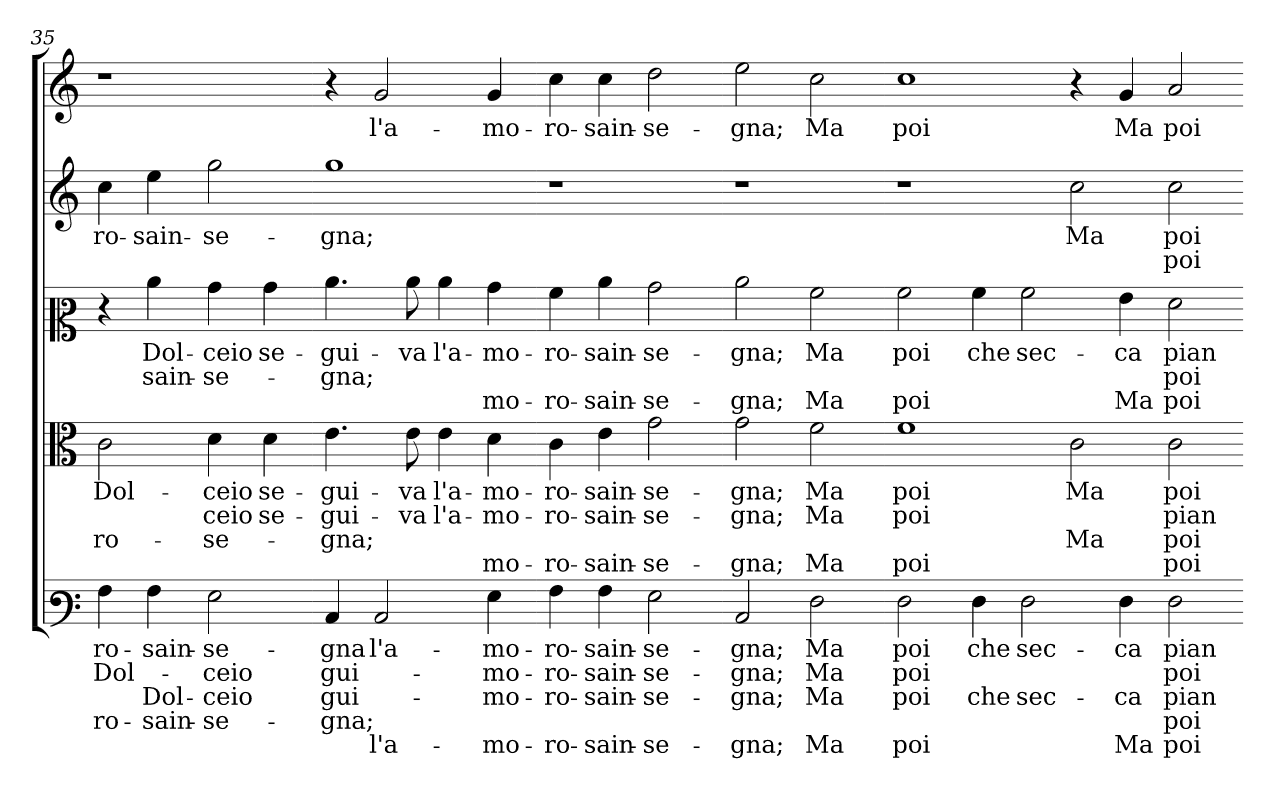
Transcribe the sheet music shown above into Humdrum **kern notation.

**kern	**text	**text	**text	**text	**text	**kern	**text	**text	**text	**text	**kern	**text	**text	**text	**kern	**text	**text	**kern	**text
*part5	*part5	*part5	*part5	*part5	*part5	*part4	*part4	*part4	*part4	*part4	*part3	*part3	*part3	*part3	*part2	*part2	*part2	*part1	*part1
*staff5	*staff5	*staff5	*staff5	*staff5	*staff5	*staff4	*staff4	*staff4	*staff4	*staff4	*staff3	*staff3	*staff3	*staff3	*staff2	*staff2	*staff2	*staff1	*staff1
*clefF3	*	*	*	*	*	*clefC3	*	*	*	*	*clefC2	*	*	*	*clefG2	*	*	*clefG2	*
*k[]	*	*	*	*	*	*k[]	*	*	*	*	*k[]	*	*	*	*k[]	*	*	*k[]	*
=35	=35	=35	=35	=35	=35	=35	=35	=35	=35	=35	=35	=35	=35	=35	=35	=35	=35	=35	=35
4A	ro-	Dol-	.	ro-	.	2c	Dol-	.	ro-	.	4r	.	.	.	4cc	ro-	.	1r	.
4A	sain-	.	Dol-	sain-	.	.	.	.	.	.	4cc	Dol-	sain-	.	4ee	sain-	.	.	.
2G	se-	ceio	ceio	se-	.	4d	ceio	ceio	se-	.	4b	ceio	se-	.	2gg	se-	.	.	.
.	.	.	.	.	.	4d	se-	se-	.	.	4b	se-	.	.	.	.	.	.	.
=36-	=36-	=36-	=36-	=36-	=36-	=36-	=36-	=36-	=36-	=36-	=36-	=36-	=36-	=36-	=36-	=36-	=36-	=36-	=36-
4C	gna	gui-	gui-	gna;	.	4.e	gui-	gui-	gna;	.	4.cc	gui-	gna;	.	1gg	gna;	.	4r	.
2C	l'a-	.	.	.	l'a-	.	.	.	.	.	.	.	.	.	.	.	.	2g	l'a-
.	.	.	.	.	.	8e	va	va	.	.	8cc	va	.	.	.	.	.	.	.
.	.	.	.	.	.	4e	l'a-	l'a-	.	.	4cc	l'a-	.	.	.	.	.	.	.
4G	mo-	mo-	mo-	.	mo-	4d	mo-	mo-	.	mo-	4b	mo-	.	mo-	.	.	.	4g	mo-
=37-	=37-	=37-	=37-	=37-	=37-	=37-	=37-	=37-	=37-	=37-	=37-	=37-	=37-	=37-	=37-	=37-	=37-	=37-	=37-
4A	ro-	ro-	ro-	.	ro-	4c	ro-	ro-	.	ro-	4a	ro-	.	ro-	1r	.	.	4cc	ro-
4A	sain-	sain-	sain-	.	sain-	4e	sain-	sain-	.	sain-	4cc	sain-	.	sain-	.	.	.	4cc	sain-
2G	se-	se-	se-	.	se-	2g	se-	se-	.	se-	2b	se-	.	se-	.	.	.	2dd	se-
=38-	=38-	=38-	=38-	=38-	=38-	=38-	=38-	=38-	=38-	=38-	=38-	=38-	=38-	=38-	=38-	=38-	=38-	=38-	=38-
2C	gna;	gna;	gna;	.	gna;	2g	gna;	gna;	.	gna;	2cc	gna;	.	gna;	1r	.	.	2ee	gna;
2F	Ma	Ma	Ma	.	Ma	2f	Ma	Ma	.	Ma	2a	Ma	.	Ma	.	.	.	2cc	Ma
=39-	=39-	=39-	=39-	=39-	=39-	=39-	=39-	=39-	=39-	=39-	=39-	=39-	=39-	=39-	=39-	=39-	=39-	=39-	=39-
2F	poi	poi	poi	.	poi	1f	poi	poi	.	poi	2a	poi	.	poi	1r	.	.	1cc	poi
4F	che	.	che	.	.	.	.	.	.	.	4a	che	.	.	.	.	.	.	.
2F	sec-	.	sec-	.	.	.	.	.	.	.	2a	sec-	.	.	.	.	.	.	.
.	.	.	.	.	.	2c	Ma	.	Ma	.	.	.	.	.	2cc	Ma	.	4r	.
4F	ca	.	ca	.	Ma	.	.	.	.	.	4g	ca	.	Ma	.	.	.	4g	Ma
2F	pian-	poi	pian-	poi	poi	2c	poi	pian-	poi	poi	2f	pian-	poi	poi	2cc	poi	poi	2a	poi
=-	=-	=-	=-	=-	=-	=-	=-	=-	=-	=-	=-	=-	=-	=-	=-	=-	=-	=-	=-
*-	*-	*-	*-	*-	*-	*-	*-	*-	*-	*-	*-	*-	*-	*-	*-	*-	*-	*-	*-
